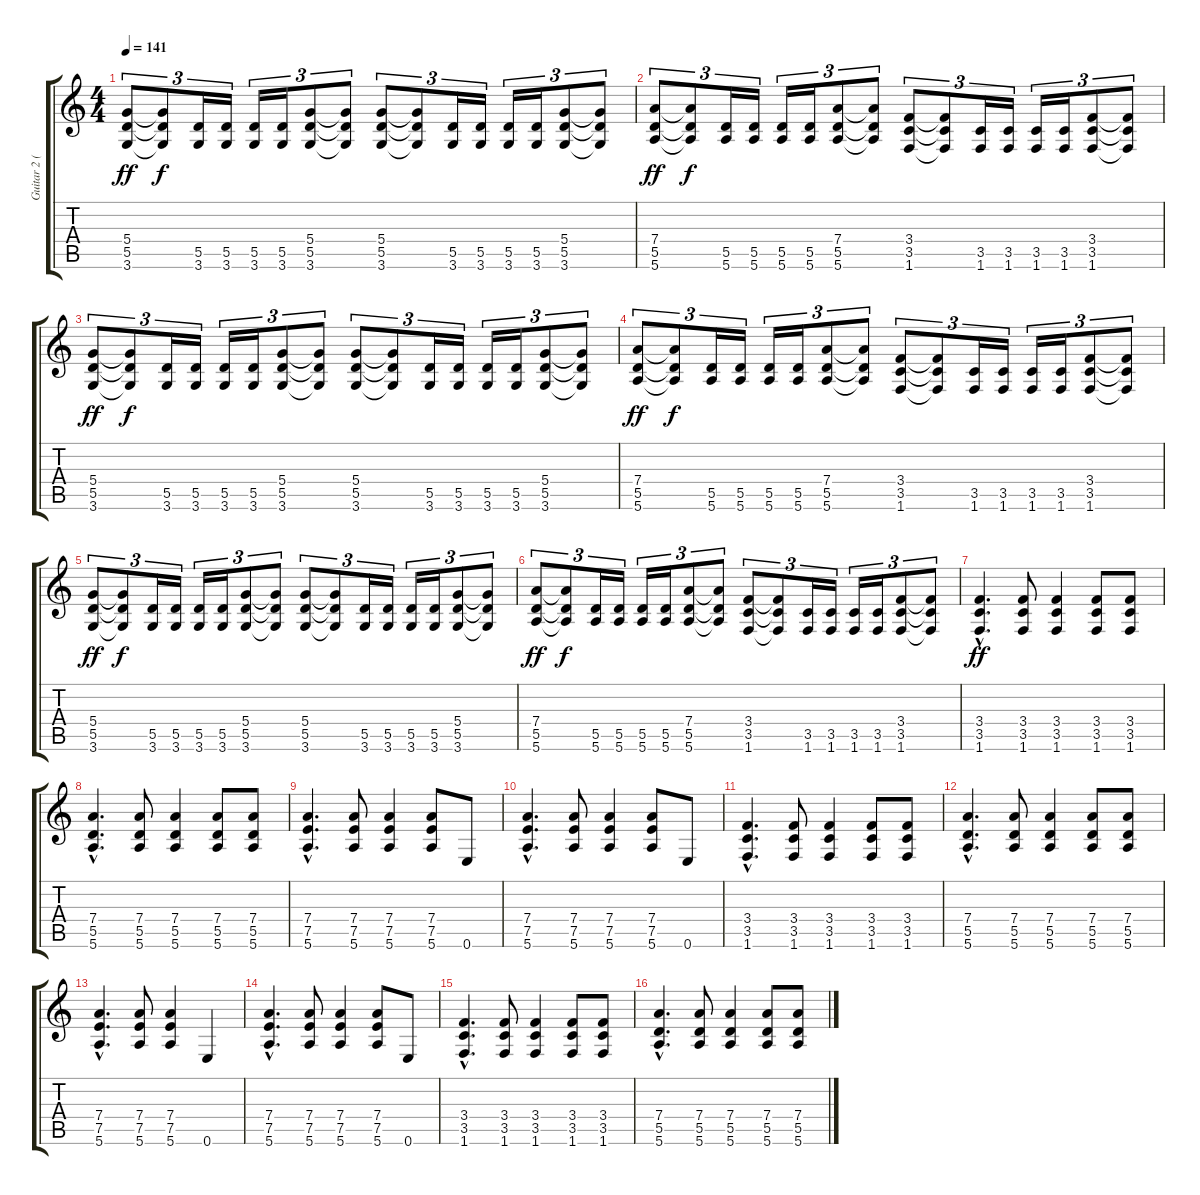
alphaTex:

\track ("Guitar 2 (Rhythm)" "Guitar 2 (") {instrument distortionguitar}
\staff {score tabs}
\tuning (E4 B3 G3 D3 A2 E2) {hide}
\ts (4 4)
\tempo 141
\clef g2
\ks c
(5.4 5.5 3.6).8{tu (3 2) dy ff} (5.4{t} 5.5{t} 3.6{t}).8{tu (3 2) dy f} (5.5 3.6).16{tu (3 2)} (5.5 3.6).16{tu (3 2)} (5.5 3.6).16{tu (3 2)} (5.5 3.6).16{tu (3 2)} (5.4 5.5 3.6).8{tu (3 2)} (5.4{t} 5.5{t} 3.6{t}).8{tu (3 2)} (5.4 5.5 3.6).8{tu (3 2)} (5.4{t} 5.5{t} 3.6{t}).8{tu (3 2)} (5.5 3.6).16{tu (3 2)} (5.5 3.6).16{tu (3 2)} (5.5 3.6).16{tu (3 2)} (5.5 3.6).16{tu (3 2)} (5.4 5.5 3.6).8{tu (3 2)} (5.4{t} 5.5{t} 3.6{t}).8{tu (3 2)} |
(7.4 5.5 5.6).8{tu (3 2) dy ff} (7.4{t} 5.5{t} 5.6{t}).8{tu (3 2) dy f} (5.5 5.6).16{tu (3 2)} (5.5 5.6).16{tu (3 2)} (5.5 5.6).16{tu (3 2)} (5.5 5.6).16{tu (3 2)} (7.4 5.5 5.6).8{tu (3 2)} (7.4{t} 5.5{t} 5.6{t}).8{tu (3 2)} (3.4 3.5 1.6).8{tu (3 2)} (3.4{t} 3.5{t} 1.6{t}).8{tu (3 2)} (3.5 1.6).16{tu (3 2)} (3.5 1.6).16{tu (3 2)} (3.5 1.6).16{tu (3 2)} (3.5 1.6).16{tu (3 2)} (3.4 3.5 1.6).8{tu (3 2)} (3.4{t} 3.5{t} 1.6{t}).8{tu (3 2)} |
(5.4 5.5 3.6).8{tu (3 2) dy ff} (5.4{t} 5.5{t} 3.6{t}).8{tu (3 2) dy f} (5.5 3.6).16{tu (3 2)} (5.5 3.6).16{tu (3 2)} (5.5 3.6).16{tu (3 2)} (5.5 3.6).16{tu (3 2)} (5.4 5.5 3.6).8{tu (3 2)} (5.4{t} 5.5{t} 3.6{t}).8{tu (3 2)} (5.4 5.5 3.6).8{tu (3 2)} (5.4{t} 5.5{t} 3.6{t}).8{tu (3 2)} (5.5 3.6).16{tu (3 2)} (5.5 3.6).16{tu (3 2)} (5.5 3.6).16{tu (3 2)} (5.5 3.6).16{tu (3 2)} (5.4 5.5 3.6).8{tu (3 2)} (5.4{t} 5.5{t} 3.6{t}).8{tu (3 2)} |
(7.4 5.5 5.6).8{tu (3 2) dy ff} (7.4{t} 5.5{t} 5.6{t}).8{tu (3 2) dy f} (5.5 5.6).16{tu (3 2)} (5.5 5.6).16{tu (3 2)} (5.5 5.6).16{tu (3 2)} (5.5 5.6).16{tu (3 2)} (7.4 5.5 5.6).8{tu (3 2)} (7.4{t} 5.5{t} 5.6{t}).8{tu (3 2)} (3.4 3.5 1.6).8{tu (3 2)} (3.4{t} 3.5{t} 1.6{t}).8{tu (3 2)} (3.5 1.6).16{tu (3 2)} (3.5 1.6).16{tu (3 2)} (3.5 1.6).16{tu (3 2)} (3.5 1.6).16{tu (3 2)} (3.4 3.5 1.6).8{tu (3 2)} (3.4{t} 3.5{t} 1.6{t}).8{tu (3 2)} |
(5.4 5.5 3.6).8{tu (3 2) dy ff} (5.4{t} 5.5{t} 3.6{t}).8{tu (3 2) dy f} (5.5 3.6).16{tu (3 2)} (5.5 3.6).16{tu (3 2)} (5.5 3.6).16{tu (3 2)} (5.5 3.6).16{tu (3 2)} (5.4 5.5 3.6).8{tu (3 2)} (5.4{t} 5.5{t} 3.6{t}).8{tu (3 2)} (5.4 5.5 3.6).8{tu (3 2)} (5.4{t} 5.5{t} 3.6{t}).8{tu (3 2)} (5.5 3.6).16{tu (3 2)} (5.5 3.6).16{tu (3 2)} (5.5 3.6).16{tu (3 2)} (5.5 3.6).16{tu (3 2)} (5.4 5.5 3.6).8{tu (3 2)} (5.4{t} 5.5{t} 3.6{t}).8{tu (3 2)} |
(7.4 5.5 5.6).8{tu (3 2) dy ff} (7.4{t} 5.5{t} 5.6{t}).8{tu (3 2) dy f} (5.5 5.6).16{tu (3 2)} (5.5 5.6).16{tu (3 2)} (5.5 5.6).16{tu (3 2)} (5.5 5.6).16{tu (3 2)} (7.4 5.5 5.6).8{tu (3 2)} (7.4{t} 5.5{t} 5.6{t}).8{tu (3 2)} (3.4 3.5 1.6).8{tu (3 2)} (3.4{t} 3.5{t} 1.6{t}).8{tu (3 2)} (3.5 1.6).16{tu (3 2)} (3.5 1.6).16{tu (3 2)} (3.5 1.6).16{tu (3 2)} (3.5 1.6).16{tu (3 2)} (3.4 3.5 1.6).8{tu (3 2)} (3.4{t} 3.5{t} 1.6{t}).8{tu (3 2)} |
(3.4{hac} 3.5{hac} 1.6{hac}).4{d dy ff volume 13} (3.4 3.5 1.6).8 (3.4 3.5 1.6).4 (3.4 3.5 1.6).8 (3.4 3.5 1.6).8 |
(7.4{hac} 5.5{hac} 5.6{hac}).4{d} (7.4 5.5 5.6).8 (7.4 5.5 5.6).4 (7.4 5.5 5.6).8 (7.4 5.5 5.6).8 |
(7.4{hac} 7.5{hac} 5.6{hac}).4{d} (7.4 7.5 5.6).8 (7.4 7.5 5.6).4 (7.4 7.5 5.6).8 0.6.8 |
(7.4{hac} 7.5{hac} 5.6{hac}).4{d} (7.4 7.5 5.6).8 (7.4 7.5 5.6).4 (7.4 7.5 5.6).8 0.6.8 |
(3.4{hac} 3.5{hac} 1.6{hac}).4{d} (3.4 3.5 1.6).8 (3.4 3.5 1.6).4 (3.4 3.5 1.6).8 (3.4 3.5 1.6).8 |
(7.4{hac} 5.5{hac} 5.6{hac}).4{d} (7.4 5.5 5.6).8 (7.4 5.5 5.6).4 (7.4 5.5 5.6).8 (7.4 5.5 5.6).8 |
(7.4{hac} 7.5{hac} 5.6{hac}).4{d} (7.4 7.5 5.6).8 (7.4 7.5 5.6).4 0.6.4 |
(7.4{hac} 7.5{hac} 5.6{hac}).4{d} (7.4 7.5 5.6).8 (7.4 7.5 5.6).4 (7.4 7.5 5.6).8 0.6.8 |
(3.4{hac} 3.5{hac} 1.6{hac}).4{d} (3.4 3.5 1.6).8 (3.4 3.5 1.6).4 (3.4 3.5 1.6).8 (3.4 3.5 1.6).8 |
(7.4{hac} 5.5{hac} 5.6{hac}).4{d} (7.4 5.5 5.6).8 (7.4 5.5 5.6).4 (7.4 5.5 5.6).8 (7.4 5.5 5.6).8
